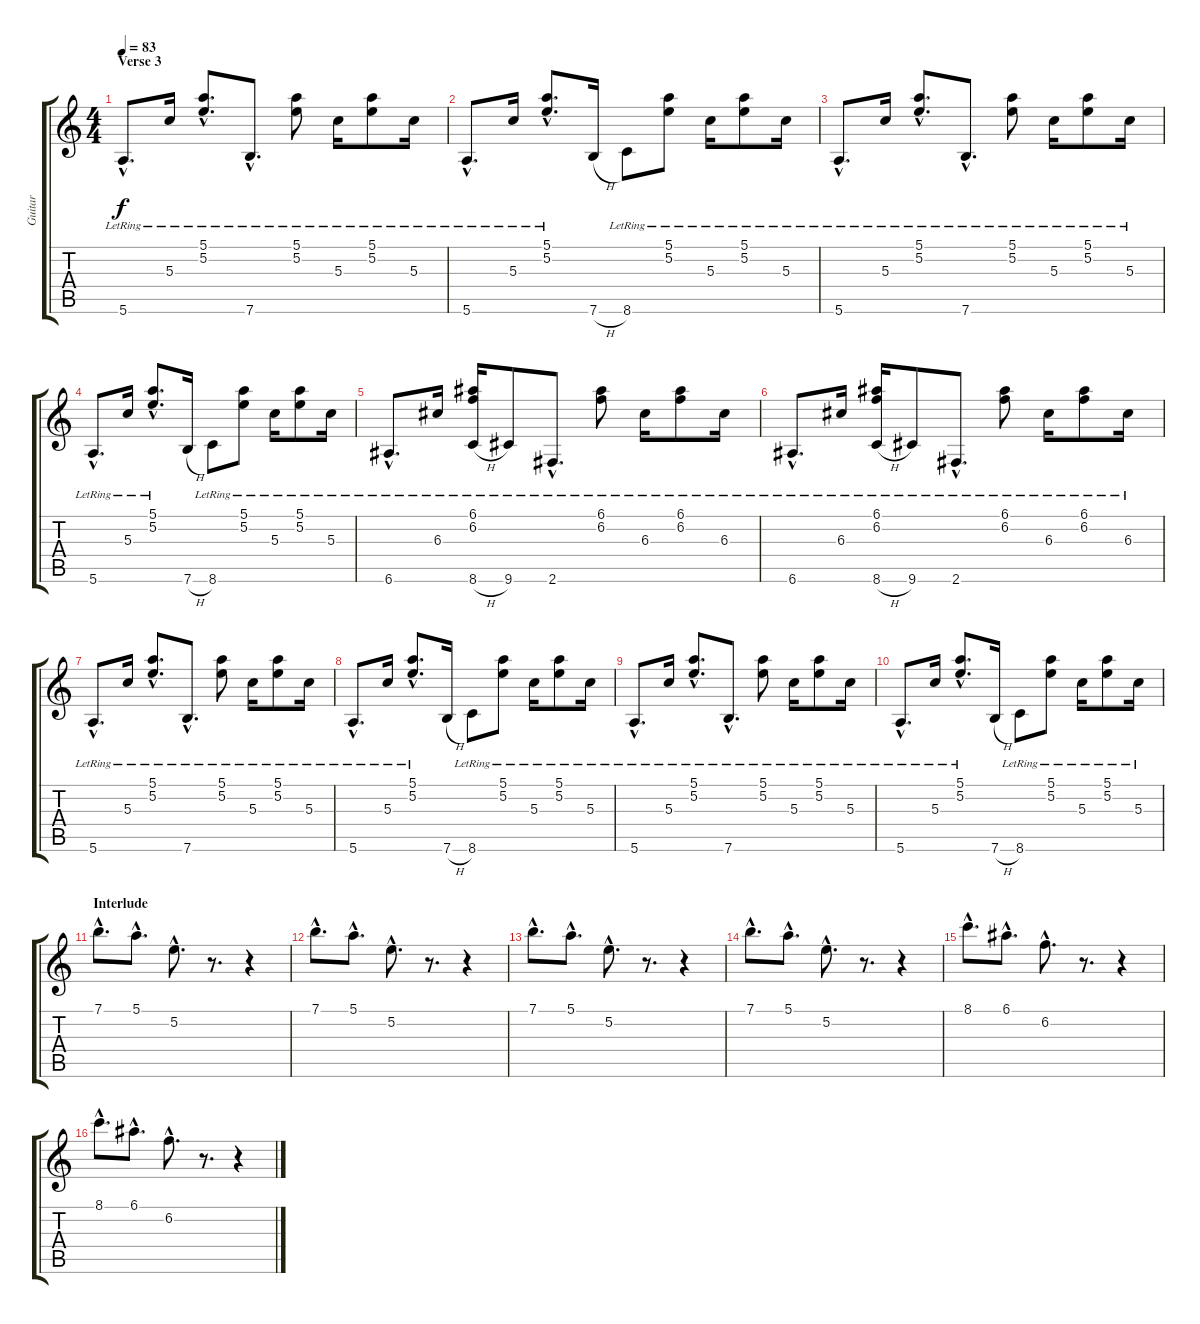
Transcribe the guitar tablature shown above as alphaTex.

\track ("Guitar" "Guitar") {instrument acousticguitarnylon}
\staff {score tabs}
\tuning (E4 B3 G3 D3 A2 E2) {hide}
\ts (4 4)
\section ("" "Verse 3")
\tempo 83
\clef g2
\ks c
5.6{hac lr}.8{d dy f instrument acousticguitarnylon} 5.3{lr}.16 (5.1{hac lr} 5.2{hac lr}).8{d} 7.6{hac lr}.8{d} (5.1{lr} 5.2{lr}).8 5.3{lr}.16 (5.1{lr} 5.2{lr}).8 5.3{lr}.16 |
5.6{hac lr}.8{d} 5.3{lr}.16 (5.1{hac lr} 5.2{hac lr}).8{d} 7.6{h}.16 8.6{lr}.8 (5.1{lr} 5.2{lr}).8 5.3{lr}.16 (5.1{lr} 5.2{lr}).8 5.3{lr}.16 |
5.6{hac lr}.8{d} 5.3{lr}.16 (5.1{hac lr} 5.2{hac lr}).8{d} 7.6{hac lr}.8{d} (5.1{lr} 5.2{lr}).8 5.3{lr}.16 (5.1{lr} 5.2{lr}).8 5.3{lr}.16 |
5.6{hac lr}.8{d} 5.3{lr}.16 (5.1{hac lr} 5.2{hac lr}).8{d} 7.6{h}.16 8.6{lr}.8 (5.1{lr} 5.2{lr}).8 5.3{lr}.16 (5.1{lr} 5.2{lr}).8 5.3{lr}.16 |
6.6{hac lr}.8{d} 6.3{lr}.16 (6.1{lr} 6.2{lr} 8.6{h}).16 9.6{lr}.8 2.6{hac lr}.8{d} (6.1{lr} 6.2{lr}).8 6.3{lr}.16 (6.1{lr} 6.2{lr}).8 6.3{lr}.16 |
6.6{hac lr}.8{d} 6.3{lr}.16 (6.1{lr} 6.2{lr} 8.6{h}).16 9.6{lr}.8 2.6{hac lr}.8{d} (6.1{lr} 6.2{lr}).8 6.3{lr}.16 (6.1{lr} 6.2{lr}).8 6.3{lr}.16 |
5.6{hac lr}.8{d instrument acousticguitarnylon} 5.3{lr}.16 (5.1{hac lr} 5.2{hac lr}).8{d} 7.6{hac lr}.8{d} (5.1{lr} 5.2{lr}).8 5.3{lr}.16 (5.1{lr} 5.2{lr}).8 5.3{lr}.16 |
5.6{hac lr}.8{d} 5.3{lr}.16 (5.1{hac lr} 5.2{hac lr}).8{d} 7.6{h}.16 8.6{lr}.8 (5.1{lr} 5.2{lr}).8 5.3{lr}.16 (5.1{lr} 5.2{lr}).8 5.3{lr}.16 |
5.6{hac lr}.8{d instrument acousticguitarnylon} 5.3{lr}.16 (5.1{hac lr} 5.2{hac lr}).8{d} 7.6{hac lr}.8{d} (5.1{lr} 5.2{lr}).8 5.3{lr}.16 (5.1{lr} 5.2{lr}).8 5.3{lr}.16 |
5.6{hac lr}.8{d} 5.3{lr}.16 (5.1{hac lr} 5.2{hac lr}).8{d} 7.6{h}.16 8.6{lr}.8 (5.1{lr} 5.2{lr}).8 5.3{lr}.16 (5.1{lr} 5.2{lr}).8 5.3{lr}.16 |
\section ("" "Interlude")
7.1{hac}.8{d volume 14 instrument electricguitarjazz} 5.1{hac}.8{d} 5.2{hac}.8{d} r.8{d} r.4 |
7.1{hac}.8{d volume 14 instrument electricguitarjazz} 5.1{hac}.8{d} 5.2{hac}.8{d} r.8{d} r.4 |
7.1{hac}.8{d volume 14 instrument electricguitarjazz} 5.1{hac}.8{d} 5.2{hac}.8{d} r.8{d} r.4 |
7.1{hac}.8{d volume 14 instrument electricguitarjazz} 5.1{hac}.8{d} 5.2{hac}.8{d} r.8{d} r.4 |
8.1{hac}.8{d volume 14 instrument electricguitarjazz} 6.1{hac}.8{d} 6.2{hac}.8{d} r.8{d} r.4 |
8.1{hac}.8{d volume 14 instrument electricguitarjazz} 6.1{hac}.8{d} 6.2{hac}.8{d} r.8{d} r.4
